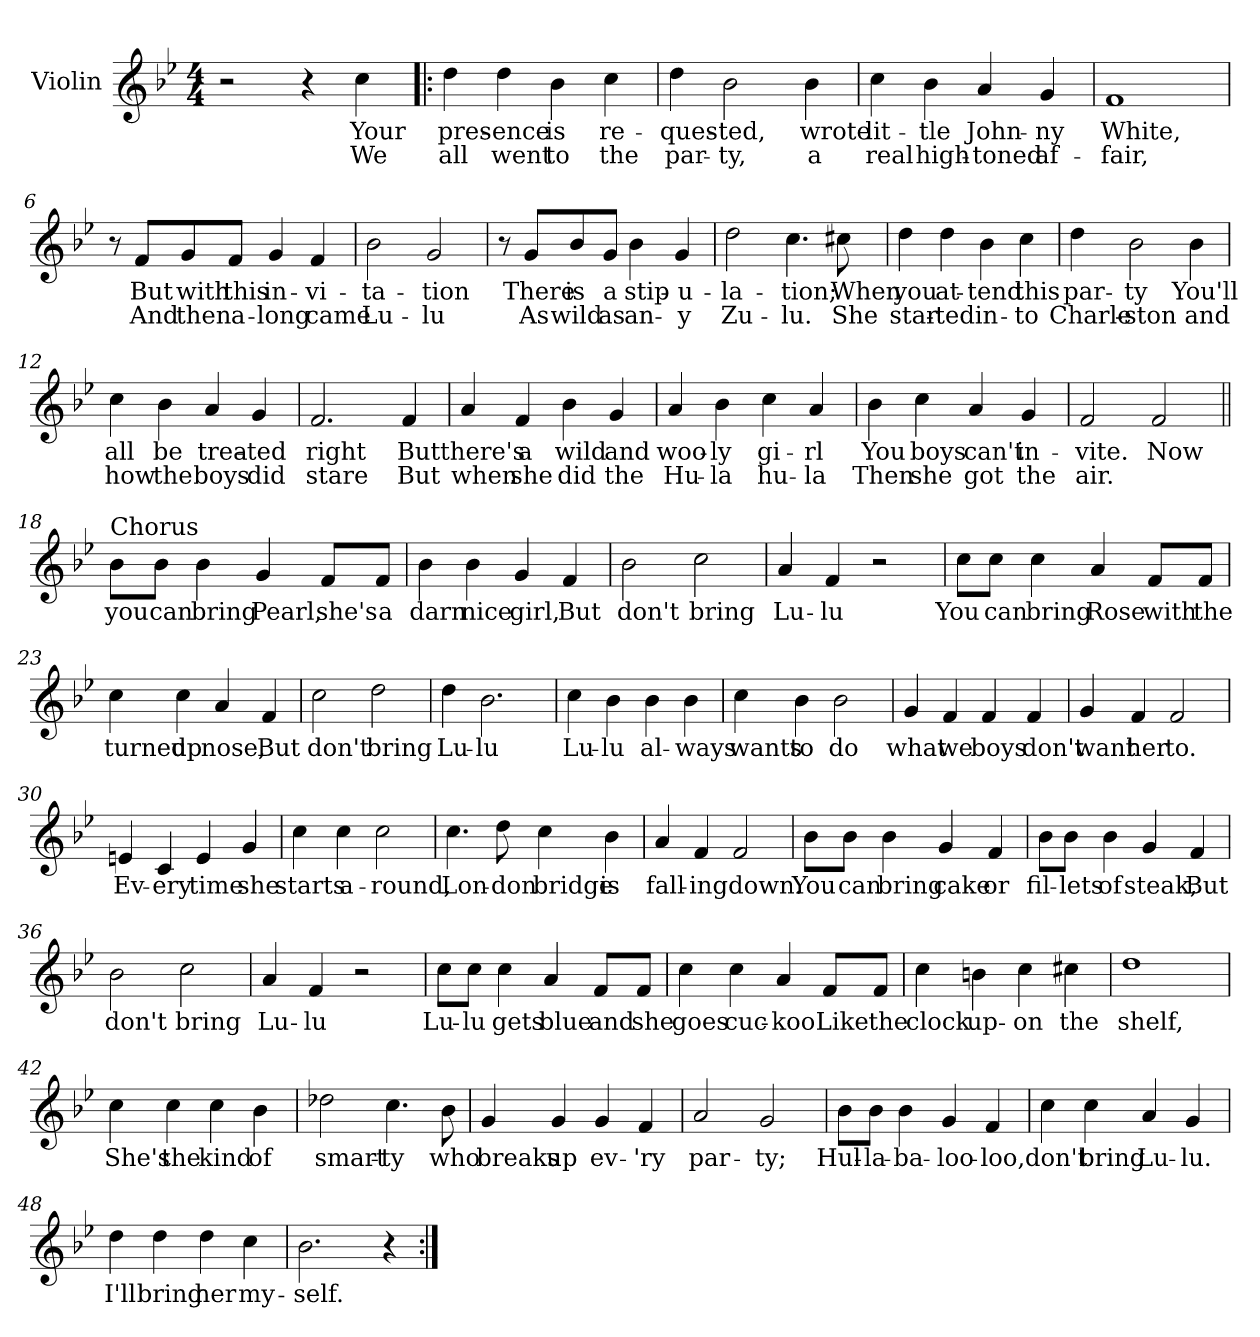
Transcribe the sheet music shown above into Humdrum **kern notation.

**kern	**text	**text
*part1	*part1	*part1
*staff1	*staff1	*staff1
*I"Violin	*	*
*I'Vln	*	*
*clefG2	*	*
*k[b-e-]	*	*
*B-:	*	*
*M4/4	*	*
=1	=1	=1
2r	.	.
4r	.	.
4cc\	Your	We
=2!|:	=2!|:	=2!|:
4dd\	pres-	all
4dd\	-ence	went
4b-\	is	to
4cc\	re-	the
=3	=3	=3
4dd\	-ques-	par-
2b-\	-ted,	-ty,
4b-\	wrote	a
=4	=4	=4
4cc\	lit-	real
4b-\	-tle	high-
4a/	John-	-toned
4g/	-ny	af-
!!LO:LB:g=z
=5	=5	=5
1f	White,	-fair,
=6	=6	=6
8r	.	.
8f/L	But	And
8g/	with	then
8f/J	this	a-
4g/	in-	-long
4f/	-vi-	came
=7	=7	=7
2b-\	-ta-	Lu-
2g/	-tion	-lu
=8	=8	=8
8r	.	.
8g/L	There	As
8b-/	is	wild
8g/J	a	as
4b-\	stip-	an-
4g/	-u-	-y
!!LO:LB:g=z
=9	=9	=9
2dd\	-la-	Zu-
4.cc\	-tion;	-lu.
8cc#X\	When	She
=10	=10	=10
4dd\	you	star-
4dd\	at-	-ted
4b-\	-tend	in-
4cc\	this	-to
=11	=11	=11
4dd\	par-	Charle-
2b-\	-ty	-ston
4b-\	You'll	and
=12	=12	=12
4cc\	all	how
4b-\	be	the
4a/	trea-	boys
4g/	-ted	did
!!LO:LB:g=z
=13	=13	=13
2.f/	right	stare
4f/	But	But
=14	=14	=14
4a/	there's	when
4f/	a	she
4b-\	wild	did
4g/	and	the
=15	=15	=15
4a/	woo-	Hu-
4b-\	-ly	-la
4cc\	gi-	hu-
4a/	-rl	-la
=16	=16	=16
4b-\	You	Then
4cc\	boys	she
4a/	can't	got
4g/	in-	the
!!LO:LB:g=z
=17	=17	=17
2f/	-vite.	air.
2f/	Now	.
=18||	=18||	=18||
!LO:TX:a:t=Chorus	!	!
8b-\L	you	.
8b-\J	can	.
4b-\	bring	.
4g/	Pearl,	.
8f/L	she's	.
8f/J	a	.
=19	=19	=19
4b-\	darn	.
4b-\	nice	.
4g/	girl,	.
4f/	But	.
=20	=20	=20
2b-\	don't	.
2cc\	bring	.
!!LO:LB:g=z
=21	=21	=21
4a/	Lu-	.
4f/	-lu	.
2r	.	.
=22	=22	=22
8cc\L	You	.
8cc\J	can	.
4cc\	bring	.
4a/	Rose	.
8f/L	with	.
8f/J	the	.
=23	=23	=23
4cc\	turned	.
4cc\	up	.
4a/	nose,	.
4f/	But	.
=24	=24	=24
2cc\	don't	.
2dd\	bring	.
=25	=25	=25
4dd\	Lu-	.
2.b-\	-lu	.
=26	=26	=26
4cc\	Lu-	.
4b-\	-lu	.
4b-\	al-	.
4b-\	-ways	.
!!LO:LB:g=z
=27	=27	=27
4cc\	wants	.
4b-\	to	.
2b-\	do	.
=28	=28	=28
4g/	what	.
4f/	we	.
4f/	boys	.
4f/	don't	.
=29	=29	=29
4g/	want	.
4f/	her	.
2f/	to.	.
=30	=30	=30
4en/	Ev-	.
4c/	-ery	.
4e/	time	.
4g/	she	.
=31	=31	=31
4cc\	starts	.
4cc\	a-	.
2cc\	-round,	.
=32	=32	=32
4.cc\	Lon-	.
8dd\	-don	.
4cc\	bridge	.
4b-\	is	.
!!LO:LB:g=z
=33	=33	=33
4a/	fall-	.
4f/	-ing	.
2f/	down.	.
=34	=34	=34
8b-\L	You	.
8b-\J	can	.
4b-\	bring	.
4g/	cake	.
4f/	or	.
=35	=35	=35
8b-\L	fil-	.
8b-\J	-lets	.
4b-\	of	.
4g/	steak,	.
4f/	But	.
=36	=36	=36
2b-\	don't	.
2cc\	bring	.
=37	=37	=37
4a/	Lu-	.
4f/	-lu	.
2r	.	.
=38	=38	=38
8cc\L	Lu-	.
8cc\J	-lu	.
4cc\	gets	.
4a/	blue	.
8f/L	and	.
8f/J	she	.
!!LO:LB:g=z
=39	=39	=39
4cc\	goes	.
4cc\	cuc-	.
4a/	-koo	.
8f/L	Like	.
8f/J	the	.
=40	=40	=40
4cc\	clock	.
4bn\	up-	.
4cc\	-on	.
4cc#X\	the	.
=41	=41	=41
1dd	shelf,	.
=42	=42	=42
4cc\	She's	.
4cc\	the	.
4cc\	kind	.
4b-\	of	.
=43	=43	=43
2dd-X\	smart-	.
4.cc\	-ty	.
8b-\	who	.
=44	=44	=44
4g/	breaks	.
4g/	up	.
4g/	ev-	.
4f/	-'ry	.
!!LO:LB:g=z
=45	=45	=45
2a/	par-	.
2g/	-ty;	.
=46	=46	=46
8b-\L	Hul-	.
8b-\J	-la-	.
4b-\	-ba-	.
4g/	-loo-	.
4f/	-loo,	.
=47	=47	=47
4cc\	don't	.
4cc\	bring	.
4a/	Lu-	.
4g/	-lu.	.
=48	=48	=48
4dd\	I'll	.
4dd\	bring	.
4dd\	her	.
4cc\	my-	.
=49	=49	=49
2.b-\	-self.	.
4r	.	.
=:|!	=:|!	=:|!
*-	*-	*-
